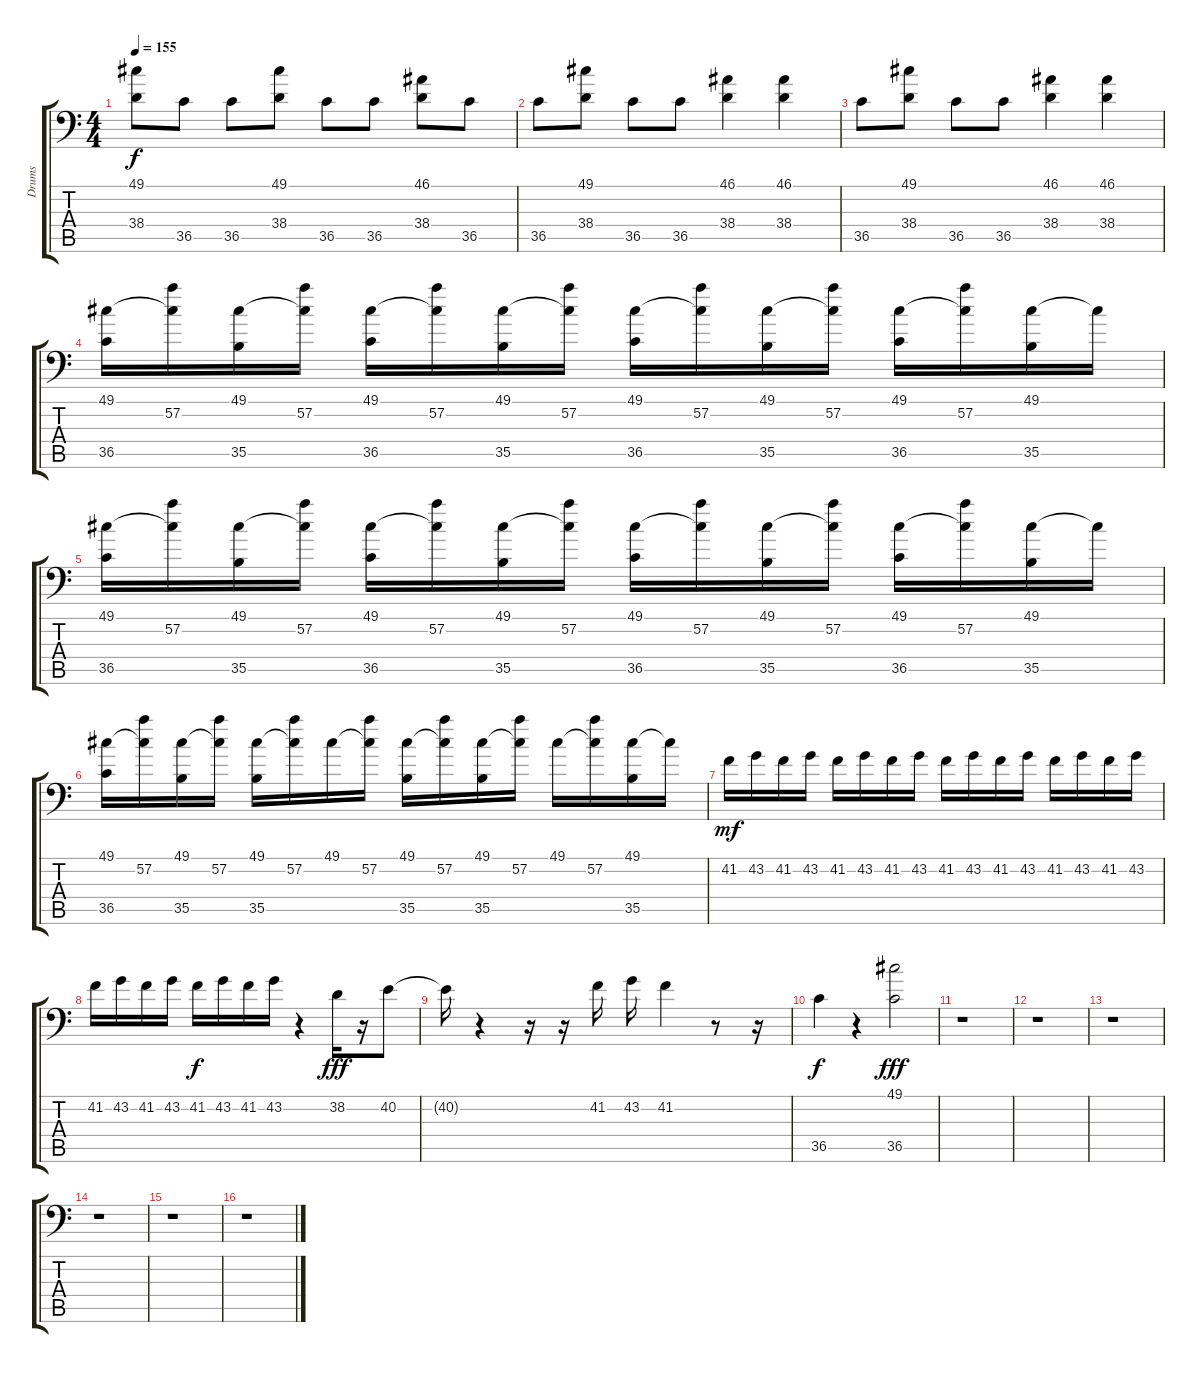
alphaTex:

\track ("Drums" "Drums") {instrument acousticgrandpiano}
\staff {score tabs}
\tuning (C-1 C-1 C-1 C-1 C-1 C-1) {hide}
\ts (4 4)
\tempo 155
\clef f4
\ks c
(49.1 38.4).8{dy f} 36.5.8 36.5.8 (49.1 38.4).8 36.5.8 36.5.8 (46.1 38.4).8 36.5.8 |
36.5.8 (49.1 38.4).8 36.5.8 36.5.8 (46.1 38.4).4 (46.1 38.4).4 |
36.5.8 (49.1 38.4).8 36.5.8 36.5.8 (46.1 38.4).4 (46.1 38.4).4 |
(49.1 36.5).16 (49.1{t} 57.2).16 (49.1 35.5).16 (49.1{t} 57.2).16 (49.1 36.5).16 (49.1{t} 57.2).16 (49.1 35.5).16 (49.1{t} 57.2).16 (49.1 36.5).16 (49.1{t} 57.2).16 (49.1 35.5).16 (49.1{t} 57.2).16 (49.1 36.5).16 (49.1{t} 57.2).16 (49.1 35.5).16 49.1{t}.16 |
(49.1 36.5).16 (49.1{t} 57.2).16 (49.1 35.5).16 (49.1{t} 57.2).16 (49.1 36.5).16 (49.1{t} 57.2).16 (49.1 35.5).16 (49.1{t} 57.2).16 (49.1 36.5).16 (49.1{t} 57.2).16 (49.1 35.5).16 (49.1{t} 57.2).16 (49.1 36.5).16 (49.1{t} 57.2).16 (49.1 35.5).16 49.1{t}.16 |
(49.1 36.5).16 (49.1{t} 57.2).16 (49.1 35.5).16 (49.1{t} 57.2).16 (49.1 35.5).16 (49.1{t} 57.2).16 49.1.16 (49.1{t} 57.2).16 (49.1 35.5).16 (49.1{t} 57.2).16 (49.1 35.5).16 (49.1{t} 57.2).16 49.1.16 (49.1{t} 57.2).16 (49.1 35.5).16 49.1{t}.16 |
41.2.16{dy mf} 43.2.16 41.2.16 43.2.16 41.2.16 43.2.16 41.2.16 43.2.16 41.2.16 43.2.16 41.2.16 43.2.16 41.2.16 43.2.16 41.2.16 43.2.16 |
41.2.16 43.2.16 41.2.16 43.2.16 41.2.16{dy f} 43.2.16 41.2.16 43.2.16 r.4 38.2.16{dy fff} r.16 40.2.8 |
40.2{t}.16 r.4 r.16 r.16 41.2.16 43.2.16 41.2.4 r.8 r.16 |
36.5.4{dy f} r.4 (49.1 36.5).2{dy fff} |
r.1 |
r.1 |
r.1 |
r.1 |
r.1 |
r.1
